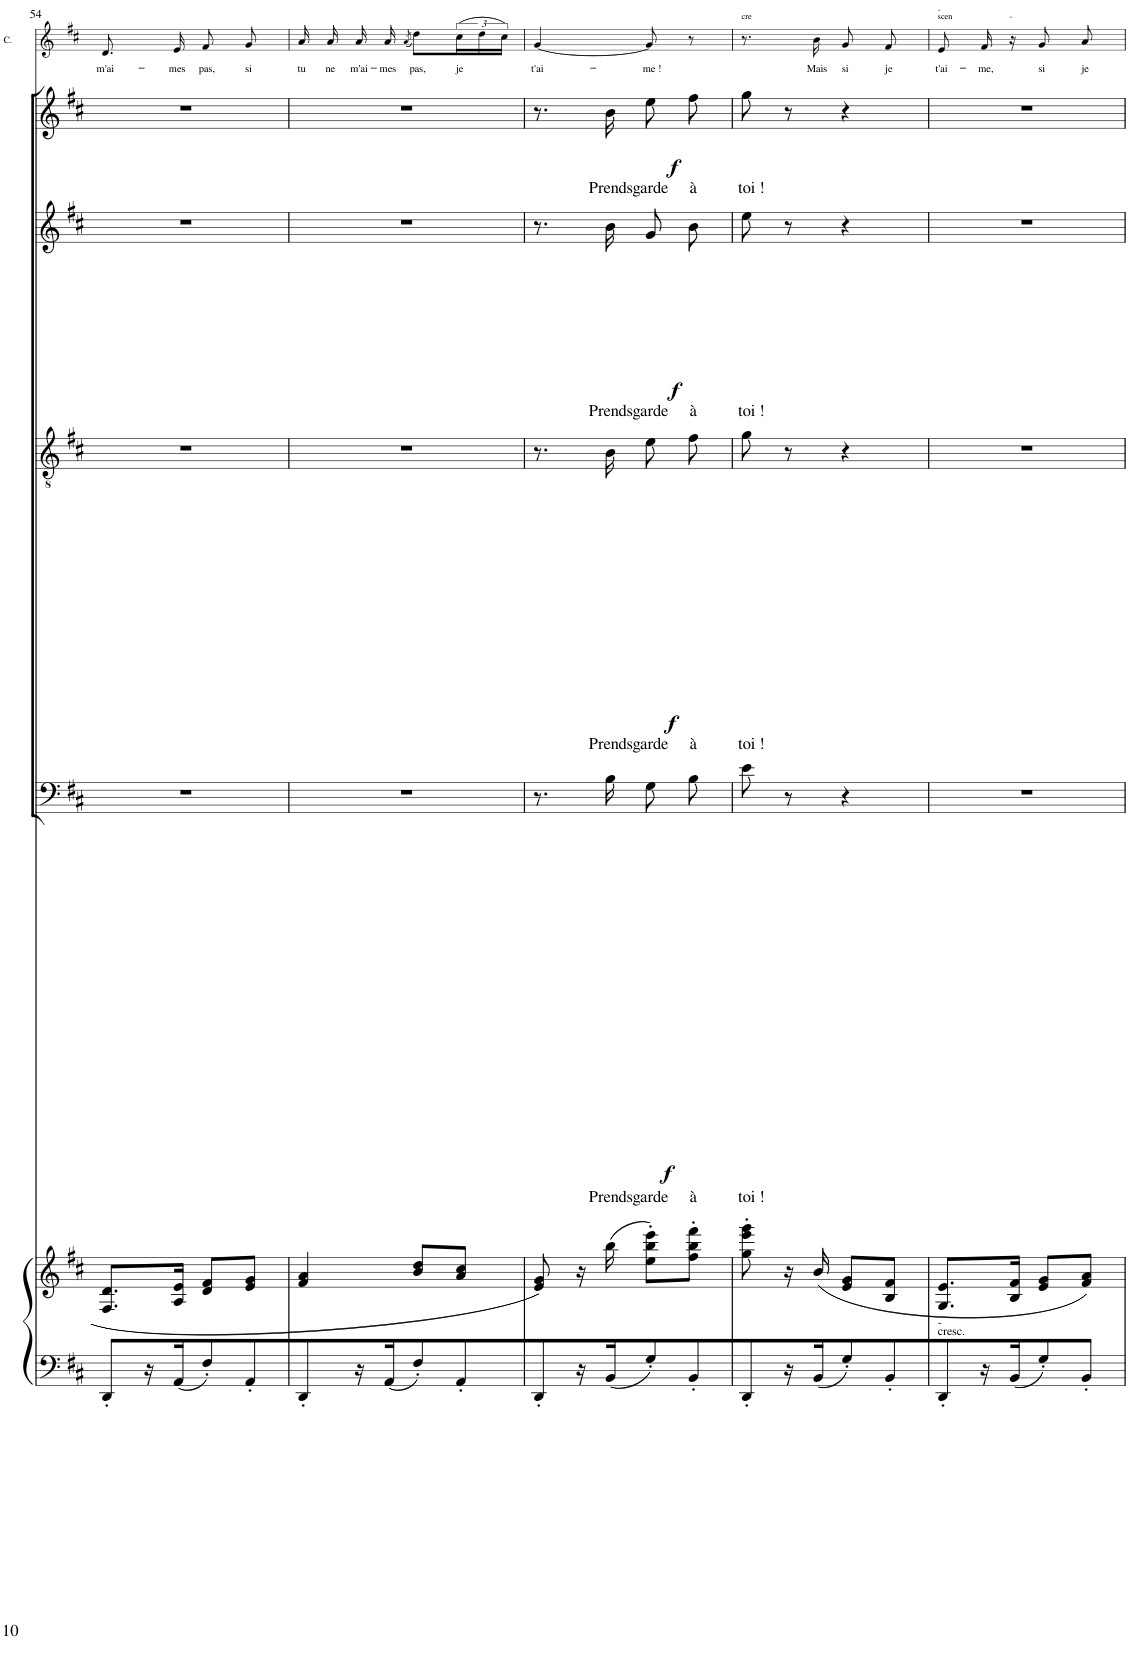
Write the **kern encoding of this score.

**kern	**kern	**dynam	**kern	**text	**dynam	**kern	**text	**dynam	**kern	**text	**dynam	**kern	**text	**dynam	**kern	**text
*part6	*part6	*part6	*part5	*part5	*part5	*part4	*part4	*part4	*part3	*part3	*part3	*part2	*part2	*part2	*part1	*part1
*staff7	*staff6	*staff6/7	*staff5	*staff5	*staff5	*staff4	*staff4	*staff4	*staff3	*staff3	*staff3	*staff2	*staff2	*staff2	*staff1	*staff1
*I"Piano	*	*	*I"BASSES Hommes  du peuple	*	*	*I"TENORS Jeunes gens	*	*	*I"ALTI Cigarières	*	*	*I"SOPRANI Cigarières	*	*	*I"CARMEN	*
*I'Pno	*	*	*	*	*	*	*	*	*	*	*	*	*	*	*I'C.	*
!!LO:PB:g=z
*clefF4	*clefG2	*	*clefF4	*	*	*clefGv2	*	*	*clefG2	*	*	*clefG2	*	*	*clefG2	*
*k[f#c#]	*k[f#c#]	*	*k[f#c#]	*	*	*k[f#c#]	*	*	*k[f#c#]	*	*	*k[f#c#]	*	*	*k[f#c#]	*
*M2/4	*M2/4	*	*M2/4	*	*	*M2/4	*	*	*M2/4	*	*	*M2/4	*	*	*M2/4	*
=54	=54	=54	=54	=54	=54	=54	=54	=54	=54	=54	=54	=54	=54	=54	=54	=54
!	!	!	!	!	!	!	!	!	!	!	!	!	!	!	!	!LO:LY:b
8DD'/L	8.F#/ 8.d/L	.	2r	.	.	2r	.	.	2r	.	.	2r	.	.	8.d/	m'ai-
16r	.	.	.	.	.	.	.	.	.	.	.	.	.	.	.	.
!	!	!	!	!	!	!	!	!	!	!	!	!	!	!	!	!LO:LY:b
16AA/J	16A/ 16e/Jk	.	.	.	.	.	.	.	.	.	.	.	.	.	16e/	-mes
!	!	!	!	!	!	!	!	!	!	!	!	!	!	!	!	!LO:LY:b
8F#'/	8d/ 8f#/L	.	.	.	.	.	.	.	.	.	.	.	.	.	8f#/	pas,
!	!	!	!	!	!	!	!	!	!	!	!	!	!	!	!	!LO:LY:b
8AA'/	8e/ 8g/J	.	.	.	.	.	.	.	.	.	.	.	.	.	8g/	si
=55	=55	=55	=55	=55	=55	=55	=55	=55	=55	=55	=55	=55	=55	=55	=55	=55
!	!	!	!	!	!	!	!	!	!	!	!	!	!	!	!	!LO:LY:b
8DD'/	4f#/ 4a/	.	2r	.	.	2r	.	.	2r	.	.	2r	.	.	16a/	tu
!	!	!	!	!	!	!	!	!	!	!	!	!	!	!	!	!LO:LY:b
.	.	.	.	.	.	.	.	.	.	.	.	.	.	.	16a/	ne
!	!	!	!	!	!	!	!	!	!	!	!	!	!	!	!	!LO:LY:b
16r	.	.	.	.	.	.	.	.	.	.	.	.	.	.	16a/	m'ai-
!	!	!	!	!	!	!	!	!	!	!	!	!	!	!	!	!LO:LY:b
16AA/J	.	.	.	.	.	.	.	.	.	.	.	.	.	.	16a/	-mes
.	.	.	.	.	.	.	.	.	.	.	.	.	.	.	(8qa/	.
!	!	!	!	!	!	!	!	!	!	!	!	!	!	!	!	!LO:LY:b
8F#'/	8b/ 8dd/L	.	.	.	.	.	.	.	.	.	.	.	.	.	8dd\L)	pas,
!	!	!	!	!	!	!	!	!	!	!	!	!	!	!	!	!LO:LY:b
8AA'/	8a/ 8cc#/J	.	.	.	.	.	.	.	.	.	.	.	.	.	(24cc#\L	je
.	.	.	.	.	.	.	.	.	.	.	.	.	.	.	24dd\	.
.	.	.	.	.	.	.	.	.	.	.	.	.	.	.	24cc#\JJ)	.
=56	=56	=56	=56	=56	=56	=56	=56	=56	=56	=56	=56	=56	=56	=56	=56	=56
!	!	!	!	!	!	!	!	!	!	!	!	!	!	!	!	!LO:LY:b
8DD'/	8e/ 8g/	.	8.r	.	.	8.r	.	.	8.r	.	.	8.r	.	.	[4g/	t'ai-
16r	16r	.	.	.	.	.	.	.	.	.	.	.	.	.	.	.
!	!	!LO:DY:b=2	!	!LO:LY:b	!LO:DY:b	!	!LO:LY:b	!LO:DY:b	!	!LO:LY:b	!LO:DY:b	!	!LO:LY:b	!LO:DY:b	!	!
16BB/J	(16bb\	f	16B\	Prends	f	16B\	Prends	f	16b\	Prends	f	16b\	Prends	f	.	.
!	!	!	!	!LO:LY:b	!	!	!LO:LY:b	!	!	!LO:LY:b	!	!	!LO:LY:b	!	!	!LO:LY:b
8G'/	8ee\' 8bb\' 8eee\'L)	.	8G\L	garde	.	8e\L	garde	.	8g/L	garde	.	8ee\L	garde	.	8g/]	-me !
!	!	!	!	!LO:LY:b	!	!	!LO:LY:b	!	!	!LO:LY:b	!	!	!LO:LY:b	!	!	!
8BB'/	8ff#\' 8bb\' 8fff#\'J	.	8B\J	à	.	8f#\J	à	.	8b/J	à	.	8ff#\J	à	.	8r	.
=57	=57	=57	=57	=57	=57	=57	=57	=57	=57	=57	=57	=57	=57	=57	=57	=57
!	!	!	!	!	!	!	!	!	!	!	!	!	!	!	!LO:TX:a:t=cre	!
!	!	!	!	!LO:LY:b	!	!	!LO:LY:b	!	!	!LO:LY:b	!	!	!LO:LY:b	!	!	!
8DD'/	8gg\' 8eee\' 8ggg\'	.	8e\	toi !	.	8g\	toi !	.	8ee\	toi !	.	8gg\	toi !	.	8.r	.
16r	16r	.	8r	.	.	8r	.	.	8r	.	.	8r	.	.	.	.
!	!	!LO:DY:b=2	!	!	!	!	!	!	!	!	!	!	!	!	!	!LO:LY:b
16BB/J	(16b/	p	.	.	.	.	.	.	.	.	.	.	.	.	16b\	Mais
!	!	!	!	!	!	!	!	!	!	!	!	!	!	!	!	!LO:LY:b
8G'/	8e/ 8g/L	.	4r	.	.	4r	.	.	4r	.	.	4r	.	.	8g/	si
!	!	!	!	!	!	!	!	!	!	!	!	!	!	!	!	!LO:LY:b
8BB'/	8B/ 8f#/J	.	.	.	.	.	.	.	.	.	.	.	.	.	8f#/	je
=58	=58	=58	=58	=58	=58	=58	=58	=58	=58	=58	=58	=58	=58	=58	=58	=58
!	!	!	!	!	!	!	!	!	!	!	!	!	!	!	!LO:TX:a:t=scen	!
!	!	!	!	!	!	!	!	!	!	!	!	!	!	!	!LO:TX:a:t=-	!
!LO:TX:a:t=cresc.	!	!	!	!	!	!	!	!	!	!	!	!	!	!	!	!
!LO:TX:a:t=-	!	!	!	!	!	!	!	!	!	!	!	!	!	!	!	!
!	!	!	!	!	!	!	!	!	!	!	!	!	!	!	!	!LO:LY:b
8DD'/	8.G/ 8.e/L	.	2r	.	.	2r	.	.	2r	.	.	2r	.	.	8e/	t'ai-
!	!	!	!	!	!	!	!	!	!	!	!	!	!	!	!	!LO:LY:b
16r	.	.	.	.	.	.	.	.	.	.	.	.	.	.	16f#/	-me,
!	!	!	!	!	!	!	!	!	!	!	!	!	!	!	!LO:TX:a:t=-	!
16BB/J	16B/ 16f#/Jk	.	.	.	.	.	.	.	.	.	.	.	.	.	16r	.
!	!	!	!	!	!	!	!	!	!	!	!	!	!	!	!	!LO:LY:b
8G'/	8e/ 8g/L	.	.	.	.	.	.	.	.	.	.	.	.	.	8g/	si
!	!	!	!	!	!	!	!	!	!	!	!	!	!	!	!	!LO:LY:b
8BB'/J	8f#/ 8a/J)	.	.	.	.	.	.	.	.	.	.	.	.	.	8a/	je
=	=	=	=	=	=	=	=	=	=	=	=	=	=	=	=	=
*-	*-	*-	*-	*-	*-	*-	*-	*-	*-	*-	*-	*-	*-	*-	*-	*-
